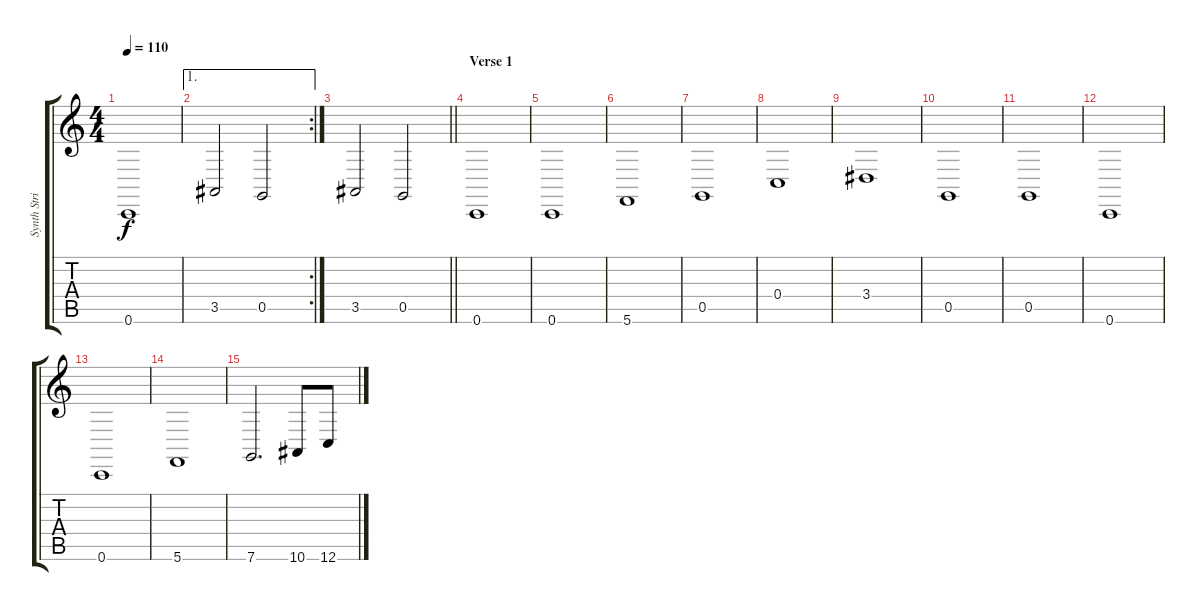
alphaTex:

\track ("Synth Strings" "Synth Stri") {instrument synthstrings1}
\staff {score tabs}
\tuning (D4 A3 F3 C3 G2 C2) {hide}
\ts (4 4)
\tempo 110
\clef g2
\ks c
0.6.1{dy f} |
\ae 1
\rc 2
3.5.2 0.5.2 |
\barLineRight lightlight
3.5.2 0.5.2 |
\section ("" "Verse 1")
0.6.1 |
0.6.1 |
5.6.1 |
0.5.1 |
0.4.1 |
3.4.1 |
0.5.1 |
0.5.1 |
0.6.1 |
0.6.1 |
5.6.1 |
7.6.2{d} 10.6.8 12.6.8
